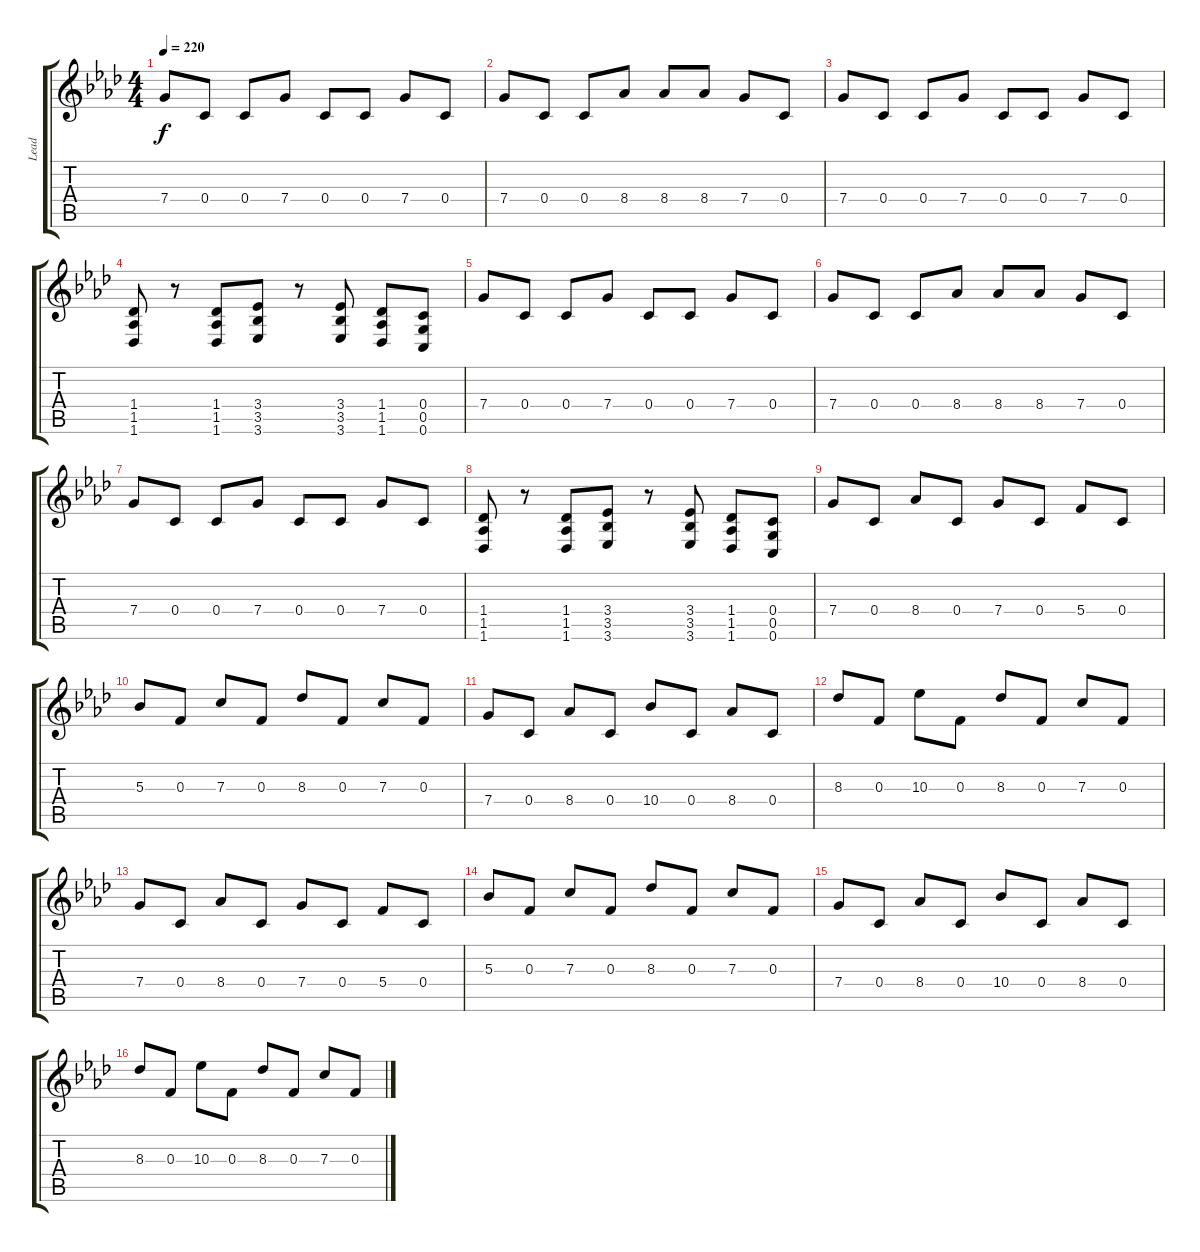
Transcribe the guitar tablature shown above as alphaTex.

\track ("Lead" "Lead") {instrument distortionguitar}
\staff {score tabs}
\tuning (D4 A3 F3 C3 G2 C2) {hide}
\ts (4 4)
\tempo 220
\clef g2
\ks fminor
7.4.8{dy f} 0.4.8 0.4.8 7.4.8 0.4.8 0.4.8 7.4.8 0.4.8 |
7.4.8 0.4.8 0.4.8 8.4.8 8.4.8 8.4.8 7.4.8 0.4.8 |
7.4.8 0.4.8 0.4.8 7.4.8 0.4.8 0.4.8 7.4.8 0.4.8 |
(1.4 1.5 1.6).8 r.8 (1.4 1.5 1.6).8 (3.4 3.5 3.6).8 r.8 (3.4 3.5 3.6).8 (1.4 1.5 1.6).8 (0.4 0.5 0.6).8 |
7.4.8 0.4.8 0.4.8 7.4.8 0.4.8 0.4.8 7.4.8 0.4.8 |
7.4.8 0.4.8 0.4.8 8.4.8 8.4.8 8.4.8 7.4.8 0.4.8 |
7.4.8 0.4.8 0.4.8 7.4.8 0.4.8 0.4.8 7.4.8 0.4.8 |
(1.4 1.5 1.6).8 r.8 (1.4 1.5 1.6).8 (3.4 3.5 3.6).8 r.8 (3.4 3.5 3.6).8 (1.4 1.5 1.6).8 (0.4 0.5 0.6).8 |
7.4.8 0.4.8 8.4.8 0.4.8 7.4.8 0.4.8 5.4.8 0.4.8 |
5.3.8 0.3.8 7.3.8 0.3.8 8.3.8 0.3.8 7.3.8 0.3.8 |
7.4.8 0.4.8 8.4.8 0.4.8 10.4.8 0.4.8 8.4.8 0.4.8 |
8.3.8 0.3.8 10.3.8 0.3.8 8.3.8 0.3.8 7.3.8 0.3.8 |
7.4.8 0.4.8 8.4.8 0.4.8 7.4.8 0.4.8 5.4.8 0.4.8 |
5.3.8 0.3.8 7.3.8 0.3.8 8.3.8 0.3.8 7.3.8 0.3.8 |
7.4.8 0.4.8 8.4.8 0.4.8 10.4.8 0.4.8 8.4.8 0.4.8 |
8.3.8 0.3.8 10.3.8 0.3.8 8.3.8 0.3.8 7.3.8 0.3.8
